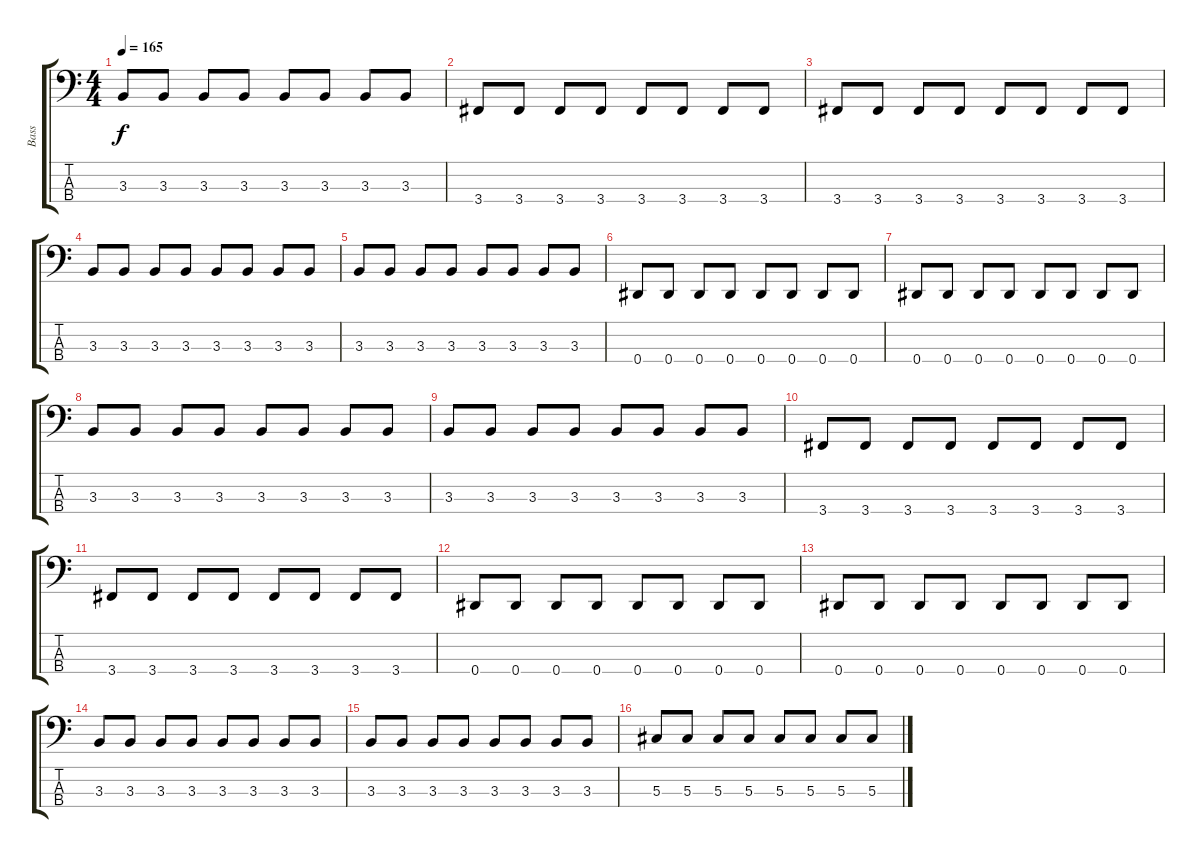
\track ("Bass" "Bass") {instrument electricbassfinger}
\staff {score tabs}
\tuning (Gb2 Db2 Ab1 Eb1) {hide}
\ts (4 4)
\tempo 165
\clef f4
\ks c
3.3.8{dy f} 3.3.8 3.3.8 3.3.8 3.3.8 3.3.8 3.3.8 3.3.8 |
3.4.8 3.4.8 3.4.8 3.4.8 3.4.8 3.4.8 3.4.8 3.4.8 |
3.4.8 3.4.8 3.4.8 3.4.8 3.4.8 3.4.8 3.4.8 3.4.8 |
3.3.8 3.3.8 3.3.8 3.3.8 3.3.8 3.3.8 3.3.8 3.3.8 |
3.3.8 3.3.8 3.3.8 3.3.8 3.3.8 3.3.8 3.3.8 3.3.8 |
0.4.8 0.4.8 0.4.8 0.4.8 0.4.8 0.4.8 0.4.8 0.4.8 |
0.4.8 0.4.8 0.4.8 0.4.8 0.4.8 0.4.8 0.4.8 0.4.8 |
3.3.8 3.3.8 3.3.8 3.3.8 3.3.8 3.3.8 3.3.8 3.3.8 |
3.3.8 3.3.8 3.3.8 3.3.8 3.3.8 3.3.8 3.3.8 3.3.8 |
3.4.8 3.4.8 3.4.8 3.4.8 3.4.8 3.4.8 3.4.8 3.4.8 |
3.4.8 3.4.8 3.4.8 3.4.8 3.4.8 3.4.8 3.4.8 3.4.8 |
0.4.8 0.4.8 0.4.8 0.4.8 0.4.8 0.4.8 0.4.8 0.4.8 |
0.4.8 0.4.8 0.4.8 0.4.8 0.4.8 0.4.8 0.4.8 0.4.8 |
3.3.8 3.3.8 3.3.8 3.3.8 3.3.8 3.3.8 3.3.8 3.3.8 |
3.3.8 3.3.8 3.3.8 3.3.8 3.3.8 3.3.8 3.3.8 3.3.8 |
5.3.8 5.3.8 5.3.8 5.3.8 5.3.8 5.3.8 5.3.8 5.3.8
